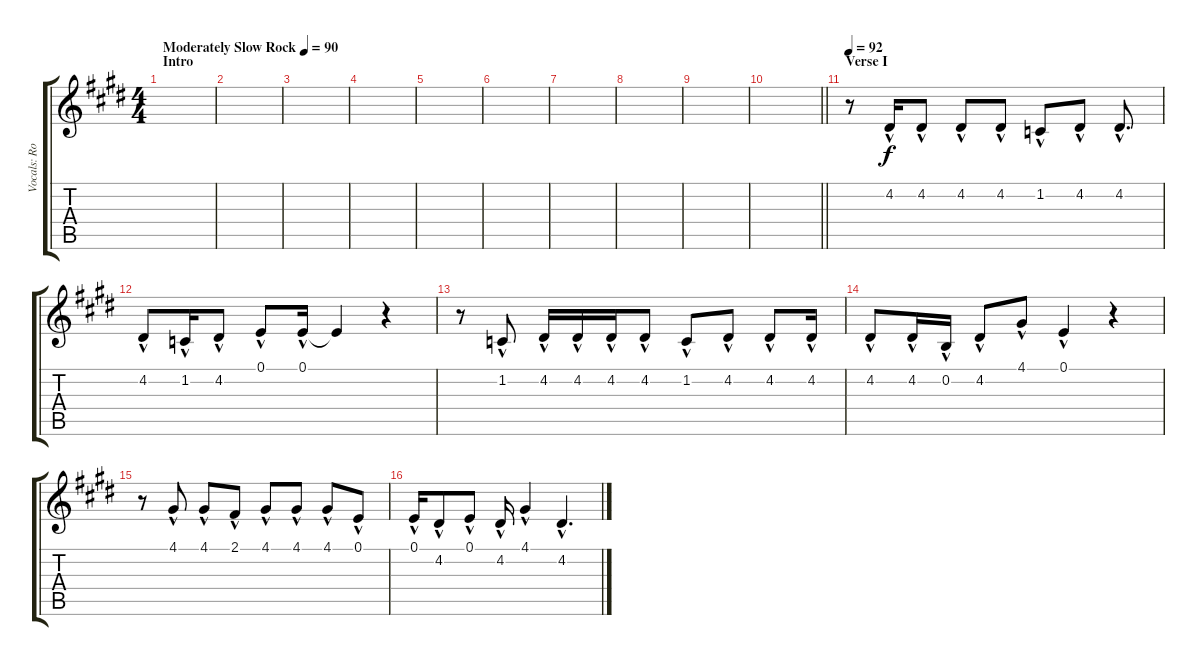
\track ("Vocals: Rob" "Vocals: Ro") {instrument lead2sawtooth}
\staff {score tabs}
\tuning (E4 B3 G3 D3 A2 E2) {hide}
\ts (4 4)
\section ("" "Intro")
\tempo (90 "Moderately Slow Rock")
\clef g2
\ks e
|
|
|
|
|
|
|
|
|
\barLineRight lightlight
|
\section ("" "Verse I")
\tempo 92
r.8 4.2{hac}.16 4.2{hac}.8 4.2{hac}.8 4.2{hac}.8 1.2{hac}.8 4.2{hac}.8 4.2{hac}.8{d} |
4.2{hac}.8 1.2{hac}.16 4.2{hac}.8 0.1{hac}.8 0.1{hac}.16 0.1{t}.4 r.4 |
r.8 1.2{hac}.8 4.2{hac}.16 4.2{hac}.16 4.2{hac}.16 4.2{hac}.8 1.2{hac}.8 4.2{hac}.8 4.2{hac}.8 4.2{hac}.16 |
4.2{hac}.8 4.2{hac}.16 0.2{hac}.16 4.2{hac}.8 4.1{hac}.8 0.1{hac}.4 r.4 |
r.8 4.1{hac}.8 4.1{hac}.8 2.1{hac}.8 4.1{hac}.8 4.1{hac}.8 4.1{hac}.8 0.1{hac}.8 |
0.1{hac}.16 4.2{hac}.8 0.1{hac}.8 4.2{hac}.16 4.1{hac}.4 4.2{hac}.4{d}
